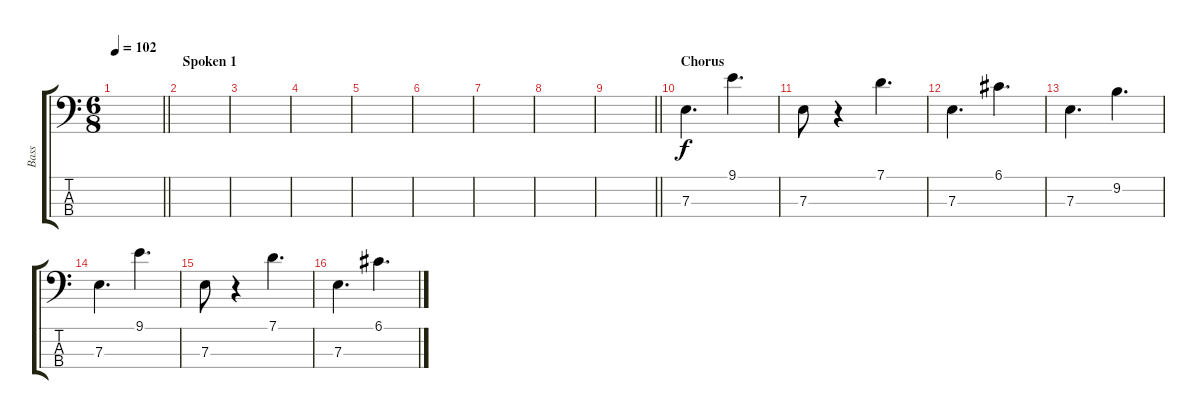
\track ("Bass" "Bass") {instrument electricbassfinger}
\staff {score tabs}
\tuning (G2 D2 A1 E1) {hide}
\ts (6 8)
\tempo 102
\clef f4
\barLineRight lightlight
\ks c
|
\section ("" "Spoken 1")
|
|
|
|
|
|
|
\barLineRight lightlight
|
\section ("" "Chorus")
7.3.4{d} 9.1.4{d} |
7.3.8 r.4 7.1.4{d} |
7.3.4{d} 6.1.4{d} |
7.3.4{d} 9.2.4{d} |
7.3.4{d} 9.1.4{d} |
7.3.8 r.4 7.1.4{d} |
7.3.4{d} 6.1.4{d}
